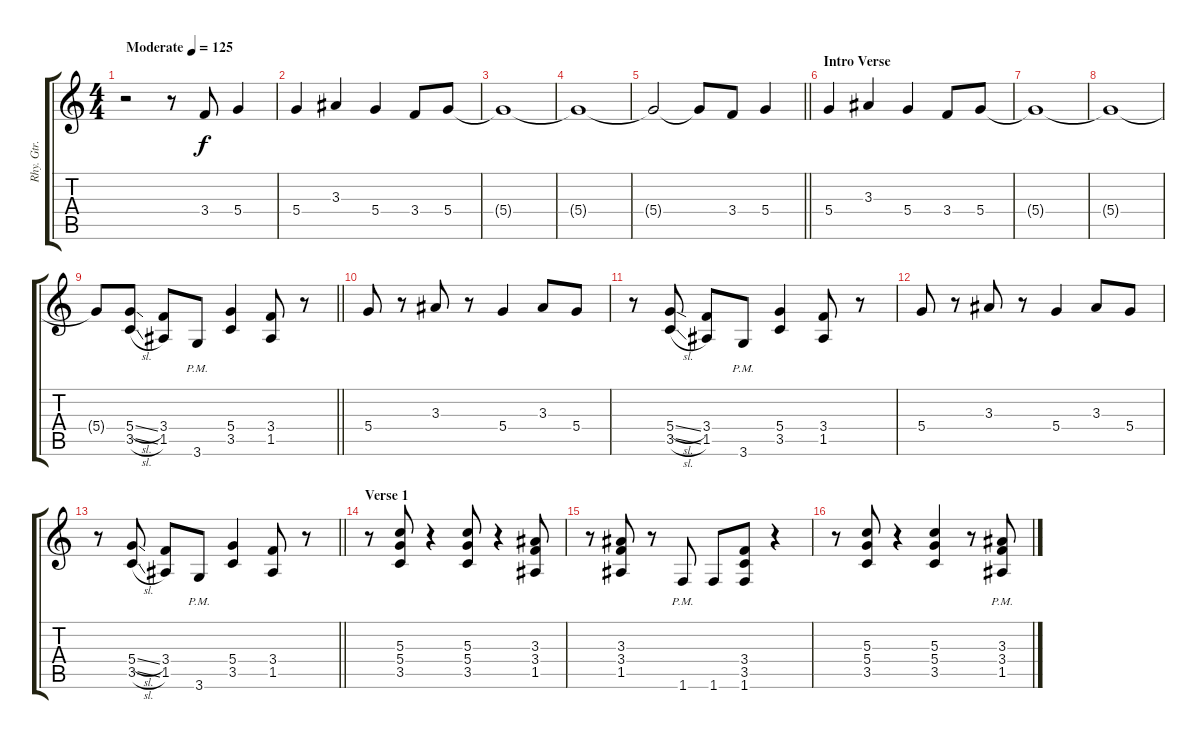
\track ("Rhy. Gtr. 2" "Rhy. Gtr. ") {instrument overdrivenguitar}
\staff {score tabs}
\tuning (E4 B3 G3 D3 A2 E2) {hide}
\ts (4 4)
\tempo (125 "Moderate")
\clef g2
\ks c
r.2{dy f instrument overdrivenguitar} r.8 3.4.8 5.4.4 |
5.4.4 3.3.4 5.4.4 3.4.8 5.4.8 |
5.4{t}.1 |
5.4{t}.1 |
\barLineRight lightlight
5.4{t}.2 5.4{t}.8 3.4.8 5.4.4 |
\section ("" "Intro Verse")
5.4.4 3.3.4 5.4.4 3.4.8 5.4.8 |
5.4{t}.1 |
5.4{t}.1 |
\barLineRight lightlight
5.4{t}.8 (5.4{sl} 3.5{sl}).8 (3.4 1.5).8 3.6{pm}.8 (5.4 3.5).4 (3.4 1.5).8 r.8 |
\section ("" "")
5.4.8 r.8 3.3.8 r.8 5.4.4 3.3.8 5.4.8 |
r.8 (5.4{sl} 3.5{sl}).8 (3.4 1.5).8 3.6{pm}.8 (5.4 3.5).4 (3.4 1.5).8 r.8 |
5.4.8 r.8 3.3.8 r.8 5.4.4 3.3.8 5.4.8 |
\barLineRight lightlight
r.8 (5.4{sl} 3.5{sl}).8 (3.4 1.5).8 3.6{pm}.8 (5.4 3.5).4 (3.4 1.5).8 r.8 |
\section ("" "Verse 1")
r.8 (5.3 5.4 3.5).8 r.4 (5.3 5.4 3.5).8 r.4 (3.3 3.4 1.5).8 |
r.8 (3.3 3.4 1.5).8 r.8 1.6{pm}.8 1.6.8 (3.4 3.5 1.6).8 r.4 |
r.8 (5.3 5.4 3.5).8 r.4 (5.3 5.4 3.5).4 r.8 (3.3{pm} 3.4{pm} 1.5{pm}).8
